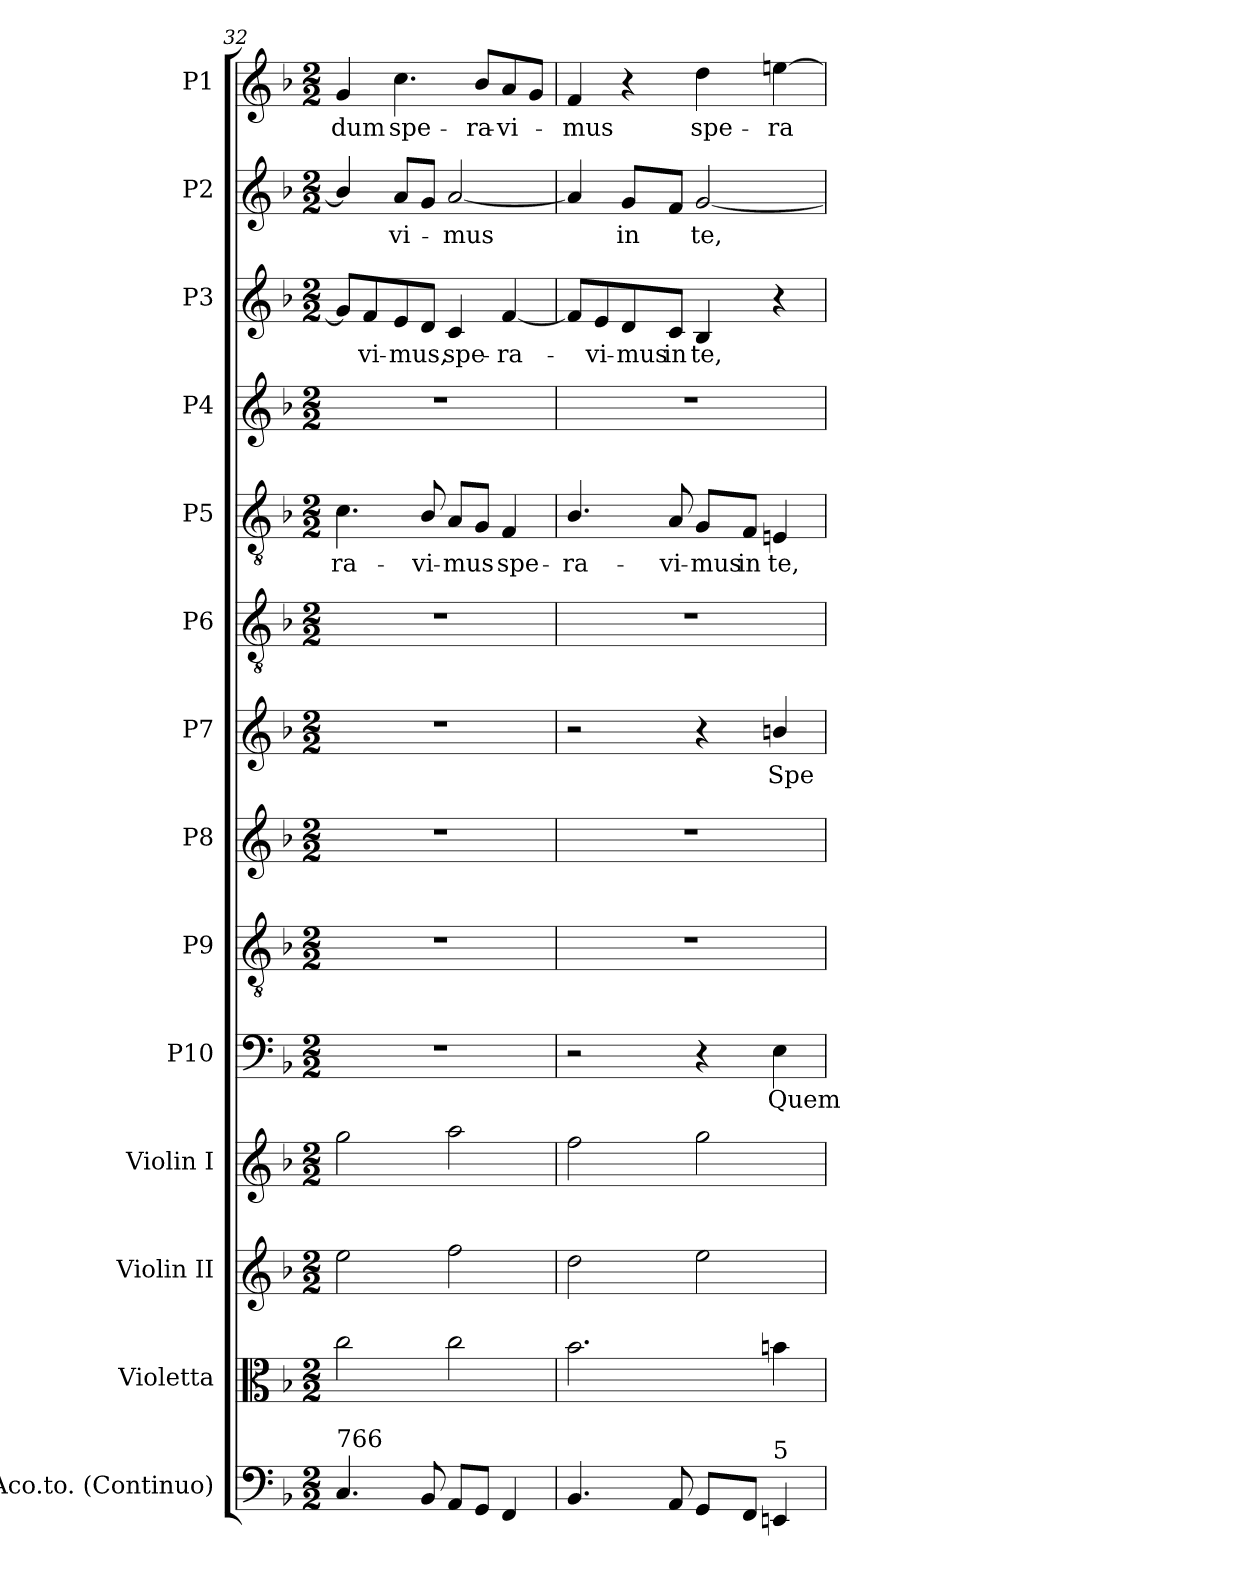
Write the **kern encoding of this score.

**kern	**kern	**kern	**kern	**kern	**text	**kern	**kern	**kern	**text	**kern	**kern	**text	**kern	**kern	**text	**kern	**text	**kern	**text
*part14	*part13	*part12	*part11	*part10	*part10	*part9	*part8	*part7	*part7	*part6	*part5	*part5	*part4	*part3	*part3	*part2	*part2	*part1	*part1
*staff14	*staff13	*staff12	*staff11	*staff10	*staff10	*staff9	*staff8	*staff7	*staff7	*staff6	*staff5	*staff5	*staff4	*staff3	*staff3	*staff2	*staff2	*staff1	*staff1
*I"Aco.to. (Continuo)	*I"Violetta	*I"Violin II	*I"Violin I	*I"P10	*	*I"P9	*I"P8	*I"P7	*	*I"P6	*I"P5	*	*I"P4	*I"P3	*	*I"P2	*	*I"P1	*
*I'Cont.	*I'Vla.	*I'Vln. II	*I'Vln. I	*	*	*	*	*	*	*	*	*	*	*	*	*	*	*	*
*clefF4	*clefC3	*clefG2	*clefG2	*clefF4	*	*clefGv2	*clefG2	*clefG2	*	*clefGv2	*clefGv2	*	*clefG2	*clefG2	*	*clefG2	*	*clefG2	*
*	*	*	*	*	*	*ITrd7c12	*	*	*	*ITrd7c12	*ITrd7c12	*	*	*	*	*	*	*	*
*k[b-]	*k[b-]	*k[b-]	*k[b-]	*k[b-]	*	*k[b-]	*k[b-]	*k[b-]	*	*k[b-]	*k[b-]	*	*k[b-]	*k[b-]	*	*k[b-]	*	*k[b-]	*
*F:	*F:	*F:	*F:	*F:	*	*F:	*F:	*F:	*	*F:	*F:	*	*F:	*F:	*	*F:	*	*F:	*
*M2/2	*M2/2	*M2/2	*M2/2	*M2/2	*	*M2/2	*M2/2	*M2/2	*	*M2/2	*M2/2	*	*M2/2	*M2/2	*	*M2/2	*	*M2/2	*
=32	=32	=32	=32	=32	=32	=32	=32	=32	=32	=32	=32	=32	=32	=32	=32	=32	=32	=32	=32
!	!	!	!	!	!	!	!	!	!	!	!	!LO:LY:b:color=#000000	!	!	!	!	!	!	!
!LO:TX:a:t=766	!	!	!	!	!	!	!	!	!	!	!	!	!	!	!	!	!	!	!
!	!	!	!	!	!	!	!	!	!	!	!	!	!	!	!	!	!	!	!LO:LY:b:color=#000000
4.Ci/	2cci\	2eei\	2ggi\	1r	.	1r	1r	1r	.	1r	4.Ci\	-ra-	1r	8gi/L]	.	4b-i/]	.	4gi/	-dum
!	!	!	!	!	!	!	!	!	!	!	!	!	!	!	!LO:LY:b:color=#000000	!	!	!	!
.	.	.	.	.	.	.	.	.	.	.	.	.	.	8fi/	-vi-	.	.	.	.
!	!	!	!	!	!	!	!	!	!	!	!	!	!	!	!LO:LY:b:color=#000000	!	!	!	!
!	!	!	!	!	!	!	!	!	!	!	!	!	!	!	!	!	!LO:LY:b:color=#000000	!	!
!	!	!	!	!	!	!	!	!	!	!	!	!	!	!	!	!	!	!	!LO:LY:b:color=#000000
.	.	.	.	.	.	.	.	.	.	.	.	.	.	8ei/	-mus,	8ai/L	-vi-	4.cci\	spe-
!	!	!	!	!	!	!	!	!	!	!	!	!LO:LY:b:color=#000000	!	!	!	!	!	!	!
8BB-i/	.	.	.	.	.	.	.	.	.	.	8BB-i/	-vi-	.	8di/J	.	8gi/J	.	.	.
!	!	!	!	!	!	!	!	!	!	!	!	!LO:LY:b:color=#000000	!	!	!	!	!	!	!
!	!	!	!	!	!	!	!	!	!	!	!	!	!	!	!LO:LY:b:color=#000000	!	!	!	!
!	!	!	!	!	!	!	!	!	!	!	!	!	!	!	!	!	!LO:LY:b:color=#000000	!	!
8AAi/L	2cci\	2ffi\	2aai\	.	.	.	.	.	.	.	8AAi/L	-mus	.	4ci/	spe-	[2ai/	-mus	.	.
!	!	!	!	!	!	!	!	!	!	!	!	!	!	!	!	!	!	!	!LO:LY:b:color=#000000
8GGi/J	.	.	.	.	.	.	.	.	.	.	8GGi/J	.	.	.	.	.	.	8b-i/L	-ra-
!	!	!	!	!	!	!	!	!	!	!	!	!LO:LY:b:color=#000000	!	!	!	!	!	!	!
!	!	!	!	!	!	!	!	!	!	!	!	!	!	!	!LO:LY:b:color=#000000	!	!	!	!
!	!	!	!	!	!	!	!	!	!	!	!	!	!	!	!	!	!	!	!LO:LY:b:color=#000000
4FFi/	.	.	.	.	.	.	.	.	.	.	4FFi/	spe-	.	[4fi/	-ra-	.	.	8ai/	-vi-
.	.	.	.	.	.	.	.	.	.	.	.	.	.	.	.	.	.	8gi/J	.
=33	=33	=33	=33	=33	=33	=33	=33	=33	=33	=33	=33	=33	=33	=33	=33	=33	=33	=33	=33
!	!	!	!	!	!	!	!	!	!	!	!	!LO:LY:b:color=#000000	!	!	!	!	!	!	!
!	!	!	!	!	!	!	!	!	!	!	!	!	!	!	!	!	!	!	!LO:LY:b:color=#000000
4.BB-i/	2.b-i\	2ddi\	2ffi\	2r	.	1r	1r	2r	.	1r	4.BB-i/	-ra-	1r	8fi/L]	.	4ai/]	.	4fi/	-mus
!	!	!	!	!	!	!	!	!	!	!	!	!	!	!	!LO:LY:b:color=#000000	!	!	!	!
.	.	.	.	.	.	.	.	.	.	.	.	.	.	8ei/	-vi-	.	.	.	.
!	!	!	!	!	!	!	!	!	!	!	!	!	!	!	!LO:LY:b:color=#000000	!	!	!	!
!	!	!	!	!	!	!	!	!	!	!	!	!	!	!	!	!	!LO:LY:b:color=#000000	!	!
.	.	.	.	.	.	.	.	.	.	.	.	.	.	8di/	-mus	8gi/L	in	4r	.
!	!	!	!	!	!	!	!	!	!	!	!	!LO:LY:b:color=#000000	!	!	!	!	!	!	!
!	!	!	!	!	!	!	!	!	!	!	!	!	!	!	!LO:LY:b:color=#000000	!	!	!	!
8AAi/	.	.	.	.	.	.	.	.	.	.	8AAi/	-vi-	.	8ci/J	in	8fi/J	.	.	.
!	!	!	!	!	!	!	!	!	!	!	!	!LO:LY:b:color=#000000	!	!	!	!	!	!	!
!	!	!	!	!	!	!	!	!	!	!	!	!	!	!	!LO:LY:b:color=#000000	!	!	!	!
!	!	!	!	!	!	!	!	!	!	!	!	!	!	!	!	!	!LO:LY:b:color=#000000	!	!
!	!	!	!	!	!	!	!	!	!	!	!	!	!	!	!	!	!	!	!LO:LY:b:color=#000000
8GGi/L	.	2eei\	2ggi\	4r	.	.	.	4r	.	.	8GGi/L	-mus	.	4B-i/	te,	[2gi/	te,	4ddi\	spe-
!	!	!	!	!	!	!	!	!	!	!	!	!LO:LY:b:color=#000000	!	!	!	!	!	!	!
8FFi/J	.	.	.	.	.	.	.	.	.	.	8FFi/J	in	.	.	.	.	.	.	.
!	!	!	!	!	!LO:LY:b:color=#000000	!	!	!	!	!	!	!	!	!	!	!	!	!	!
!	!	!	!	!	!	!	!	!	!LO:LY:b:color=#000000	!	!	!	!	!	!	!	!	!	!
!	!	!	!	!	!	!	!	!	!	!	!	!LO:LY:b:color=#000000	!	!	!	!	!	!	!
!LO:TX:a:t=5	!	!	!	!	!	!	!	!	!	!	!	!	!	!	!	!	!	!	!
!	!	!	!	!	!	!	!	!	!	!	!	!	!	!	!	!	!	!	!LO:LY:b:color=#000000
4EEni/	4bni\	.	.	4Ei\	Quem-	.	.	4bni/	Spe-	.	4EEni/	te,	.	4r	.	.	.	[4eeni\	-ra-
=	=	=	=	=	=	=	=	=	=	=	=	=	=	=	=	=	=	=	=
*-	*-	*-	*-	*-	*-	*-	*-	*-	*-	*-	*-	*-	*-	*-	*-	*-	*-	*-	*-
